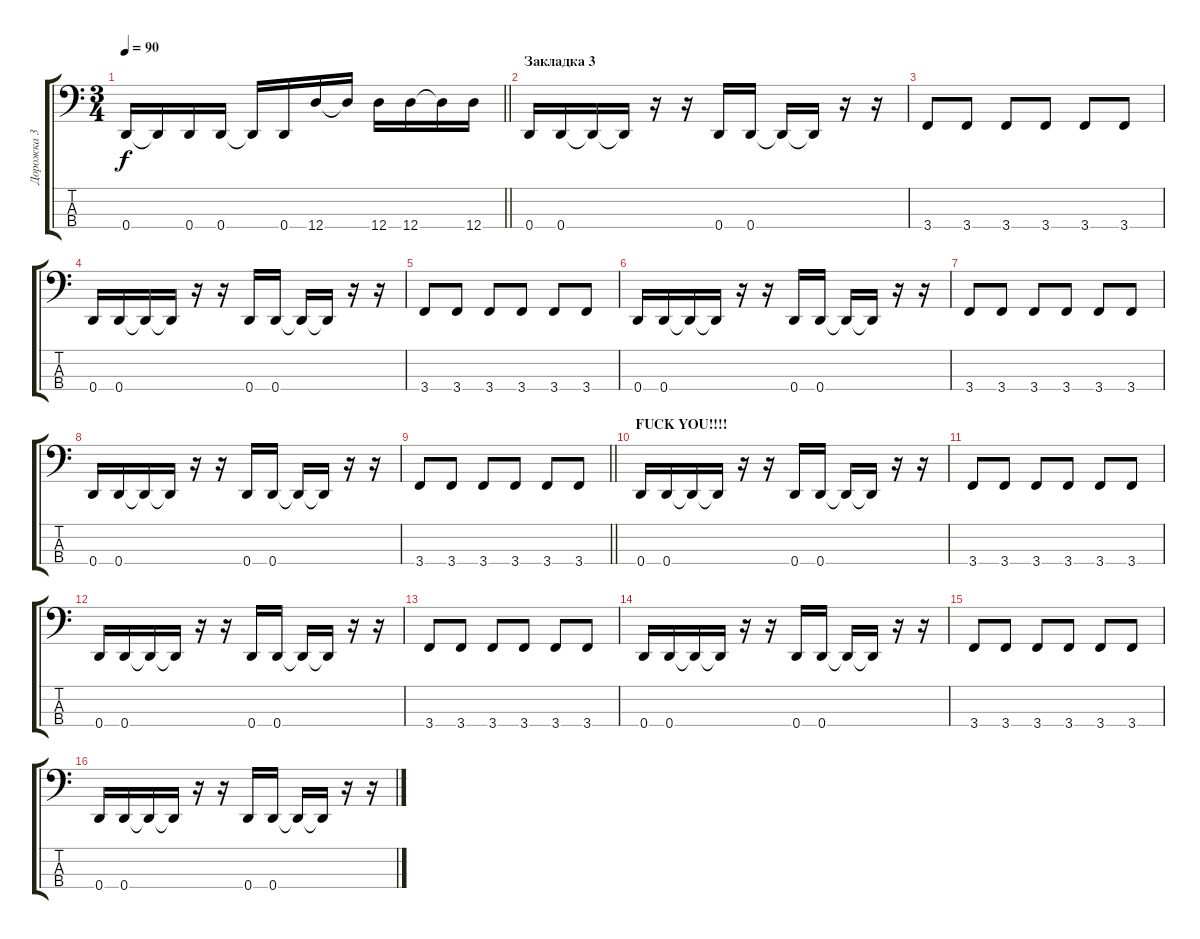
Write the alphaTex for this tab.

\track ("Дорожка 3" "Дорожка 3") {instrument electricbasspick}
\staff {score tabs}
\tuning (G2 D2 A1 D1) {hide}
\ts (3 4)
\tempo 90
\clef f4
\barLineRight lightlight
\ks c
0.4.16{dy f} 0.4{t}.16 0.4.16 0.4.16 0.4{t}.16 0.4.16 12.4.16 12.4{t}.16 12.4.16 12.4.16 12.4{t}.16 12.4.16 |
\section ("" "Закладка 3")
0.4.16 0.4.16 0.4{t}.16 0.4{t}.16 r.16 r.16 0.4.16 0.4.16 0.4{t}.16 0.4{t}.16 r.16 r.16 |
3.4.8 3.4.8 3.4.8 3.4.8 3.4.8 3.4.8 |
0.4.16 0.4.16 0.4{t}.16 0.4{t}.16 r.16 r.16 0.4.16 0.4.16 0.4{t}.16 0.4{t}.16 r.16 r.16 |
3.4.8 3.4.8 3.4.8 3.4.8 3.4.8 3.4.8 |
0.4.16 0.4.16 0.4{t}.16 0.4{t}.16 r.16 r.16 0.4.16 0.4.16 0.4{t}.16 0.4{t}.16 r.16 r.16 |
3.4.8 3.4.8 3.4.8 3.4.8 3.4.8 3.4.8 |
0.4.16 0.4.16 0.4{t}.16 0.4{t}.16 r.16 r.16 0.4.16 0.4.16 0.4{t}.16 0.4{t}.16 r.16 r.16 |
\barLineRight lightlight
3.4.8 3.4.8 3.4.8 3.4.8 3.4.8 3.4.8 |
\section ("" "FUCK YOU!!!!")
0.4.16 0.4.16 0.4{t}.16 0.4{t}.16 r.16 r.16 0.4.16 0.4.16 0.4{t}.16 0.4{t}.16 r.16 r.16 |
3.4.8 3.4.8 3.4.8 3.4.8 3.4.8 3.4.8 |
0.4.16 0.4.16 0.4{t}.16 0.4{t}.16 r.16 r.16 0.4.16 0.4.16 0.4{t}.16 0.4{t}.16 r.16 r.16 |
3.4.8 3.4.8 3.4.8 3.4.8 3.4.8 3.4.8 |
0.4.16 0.4.16 0.4{t}.16 0.4{t}.16 r.16 r.16 0.4.16 0.4.16 0.4{t}.16 0.4{t}.16 r.16 r.16 |
3.4.8 3.4.8 3.4.8 3.4.8 3.4.8 3.4.8 |
0.4.16 0.4.16 0.4{t}.16 0.4{t}.16 r.16 r.16 0.4.16 0.4.16 0.4{t}.16 0.4{t}.16 r.16 r.16
